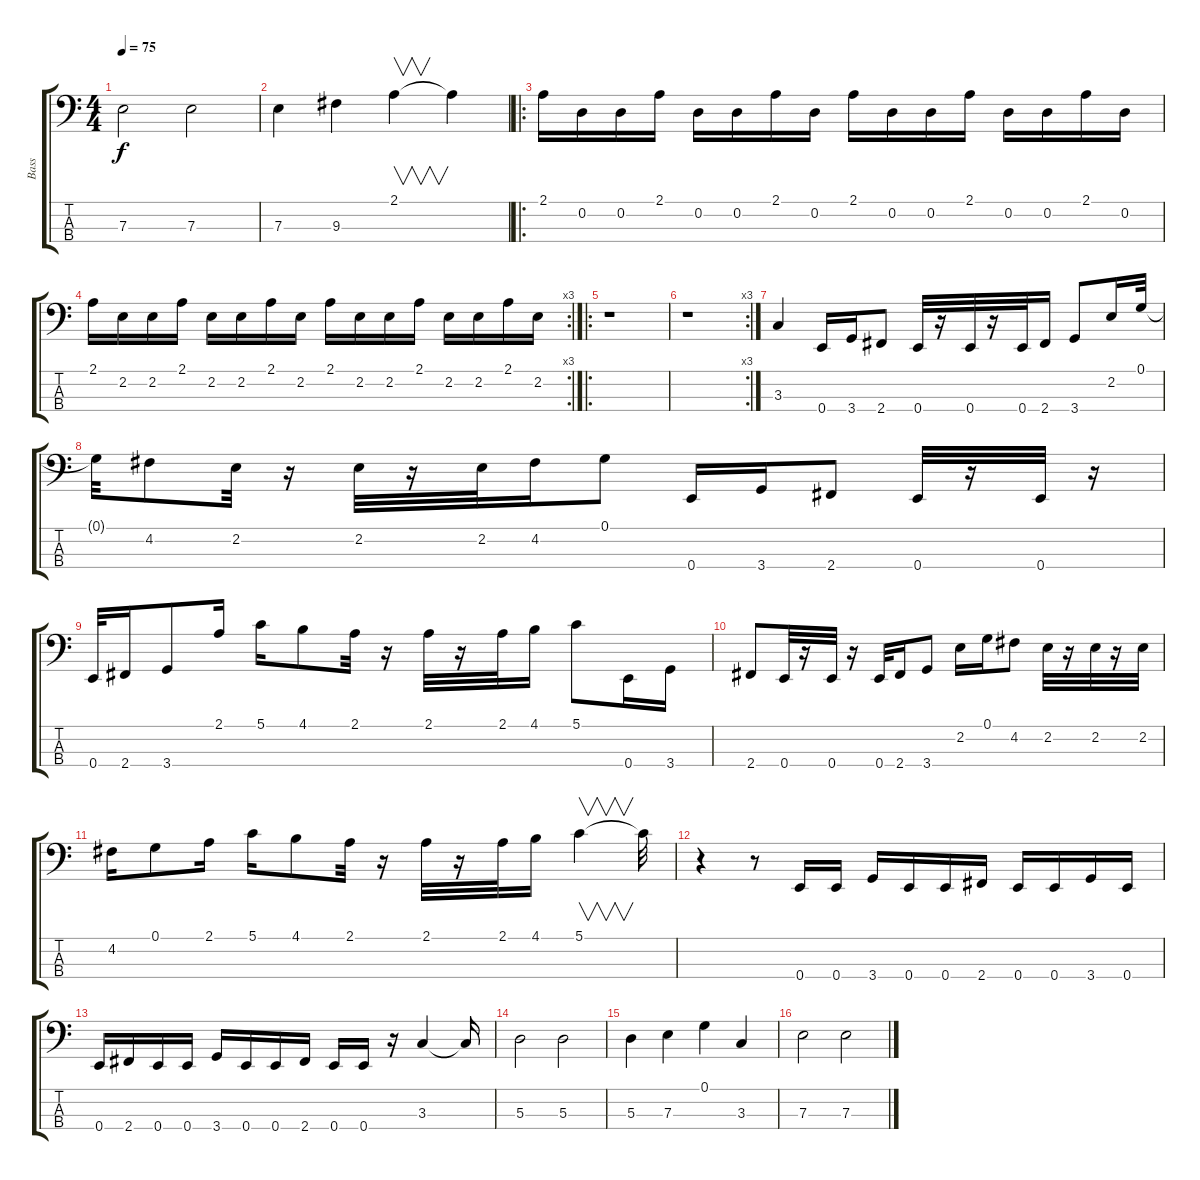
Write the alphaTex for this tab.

\track ("Bass" "Bass") {instrument electricbassfinger}
\staff {score tabs}
\tuning (G2 D2 A1 E1) {hide}
\ts (4 4)
\tempo 75
\clef f4
\ks c
7.3.2{dy f} 7.3.2 |
7.3.4 9.3.4 2.1.4{v} 2.1{t}.4 |
\ro
2.1.16 0.2.16 0.2.16 2.1.16 0.2.16 0.2.16 2.1.16 0.2.16 2.1.16 0.2.16 0.2.16 2.1.16 0.2.16 0.2.16 2.1.16 0.2.16 |
\rc 3
2.1.16 2.2.16 2.2.16 2.1.16 2.2.16 2.2.16 2.1.16 2.2.16 2.1.16 2.2.16 2.2.16 2.1.16 2.2.16 2.2.16 2.1.16 2.2.16 |
\ro
r.1 |
\rc 3
r.1 |
3.3.4 0.4.16 3.4.16 2.4.8 0.4.32 r.16 0.4.32 r.16 0.4.32 2.4.16 3.4.8 2.2.16 0.1.32 |
0.1{t}.32 4.2.8 2.2.32 r.16 2.2.32 r.16 2.2.32 4.2.16 0.1.8 0.4.16 3.4.16 2.4.8 0.4.32 r.16 0.4.32 r.16 |
0.4.32 2.4.16 3.4.8 2.1.16 5.1.16 4.1.8 2.1.32 r.16 2.1.32 r.16 2.1.32 4.1.16 5.1.8 0.4.16 3.4.16 |
2.4.8 0.4.32 r.16 0.4.32 r.16 0.4.32 2.4.16 3.4.8 2.2.16 0.1.16 4.2.8 2.2.32 r.16 2.2.32 r.16 2.2.32 |
4.2.16 0.1.8 2.1.16 5.1.16 4.1.8 2.1.32 r.16 2.1.32 r.16 2.1.32 4.1.16 5.1.4{v} 5.1{t}.32 |
r.4 r.8 0.4.16 0.4.16 3.4.16 0.4.16 0.4.16 2.4.16 0.4.16 0.4.16 3.4.16 0.4.16 |
0.4.16 2.4.16 0.4.16 0.4.16 3.4.16 0.4.16 0.4.16 2.4.16 0.4.16 0.4.16 r.16 3.3.4 3.3{t}.16 |
5.3.2 5.3.2 |
5.3.4 7.3.4 0.1.4 3.3.4 |
7.3.2 7.3.2
